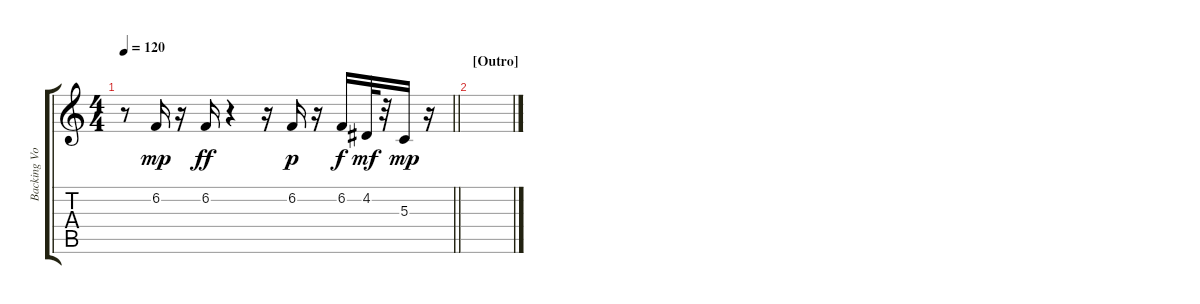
\track ("Backing Vocal" "Backing Vo") {instrument voiceoohs}
\staff {score tabs}
\tuning (E4 B3 G3 D3 A2 E2) {hide}
\ts (4 4)
\tempo 120
\clef g2
\barLineRight lightlight
\ks c
r.8{dy f} 6.2.16{dy mp} r.16 6.2.16{dy ff} r.4 r.16 6.2.16{dy p} r.16 6.2.16{dy f} 4.2.32{dy mf} r.32 5.3.16{dy mp} r.16 |
\section ("" "[Outro]")
